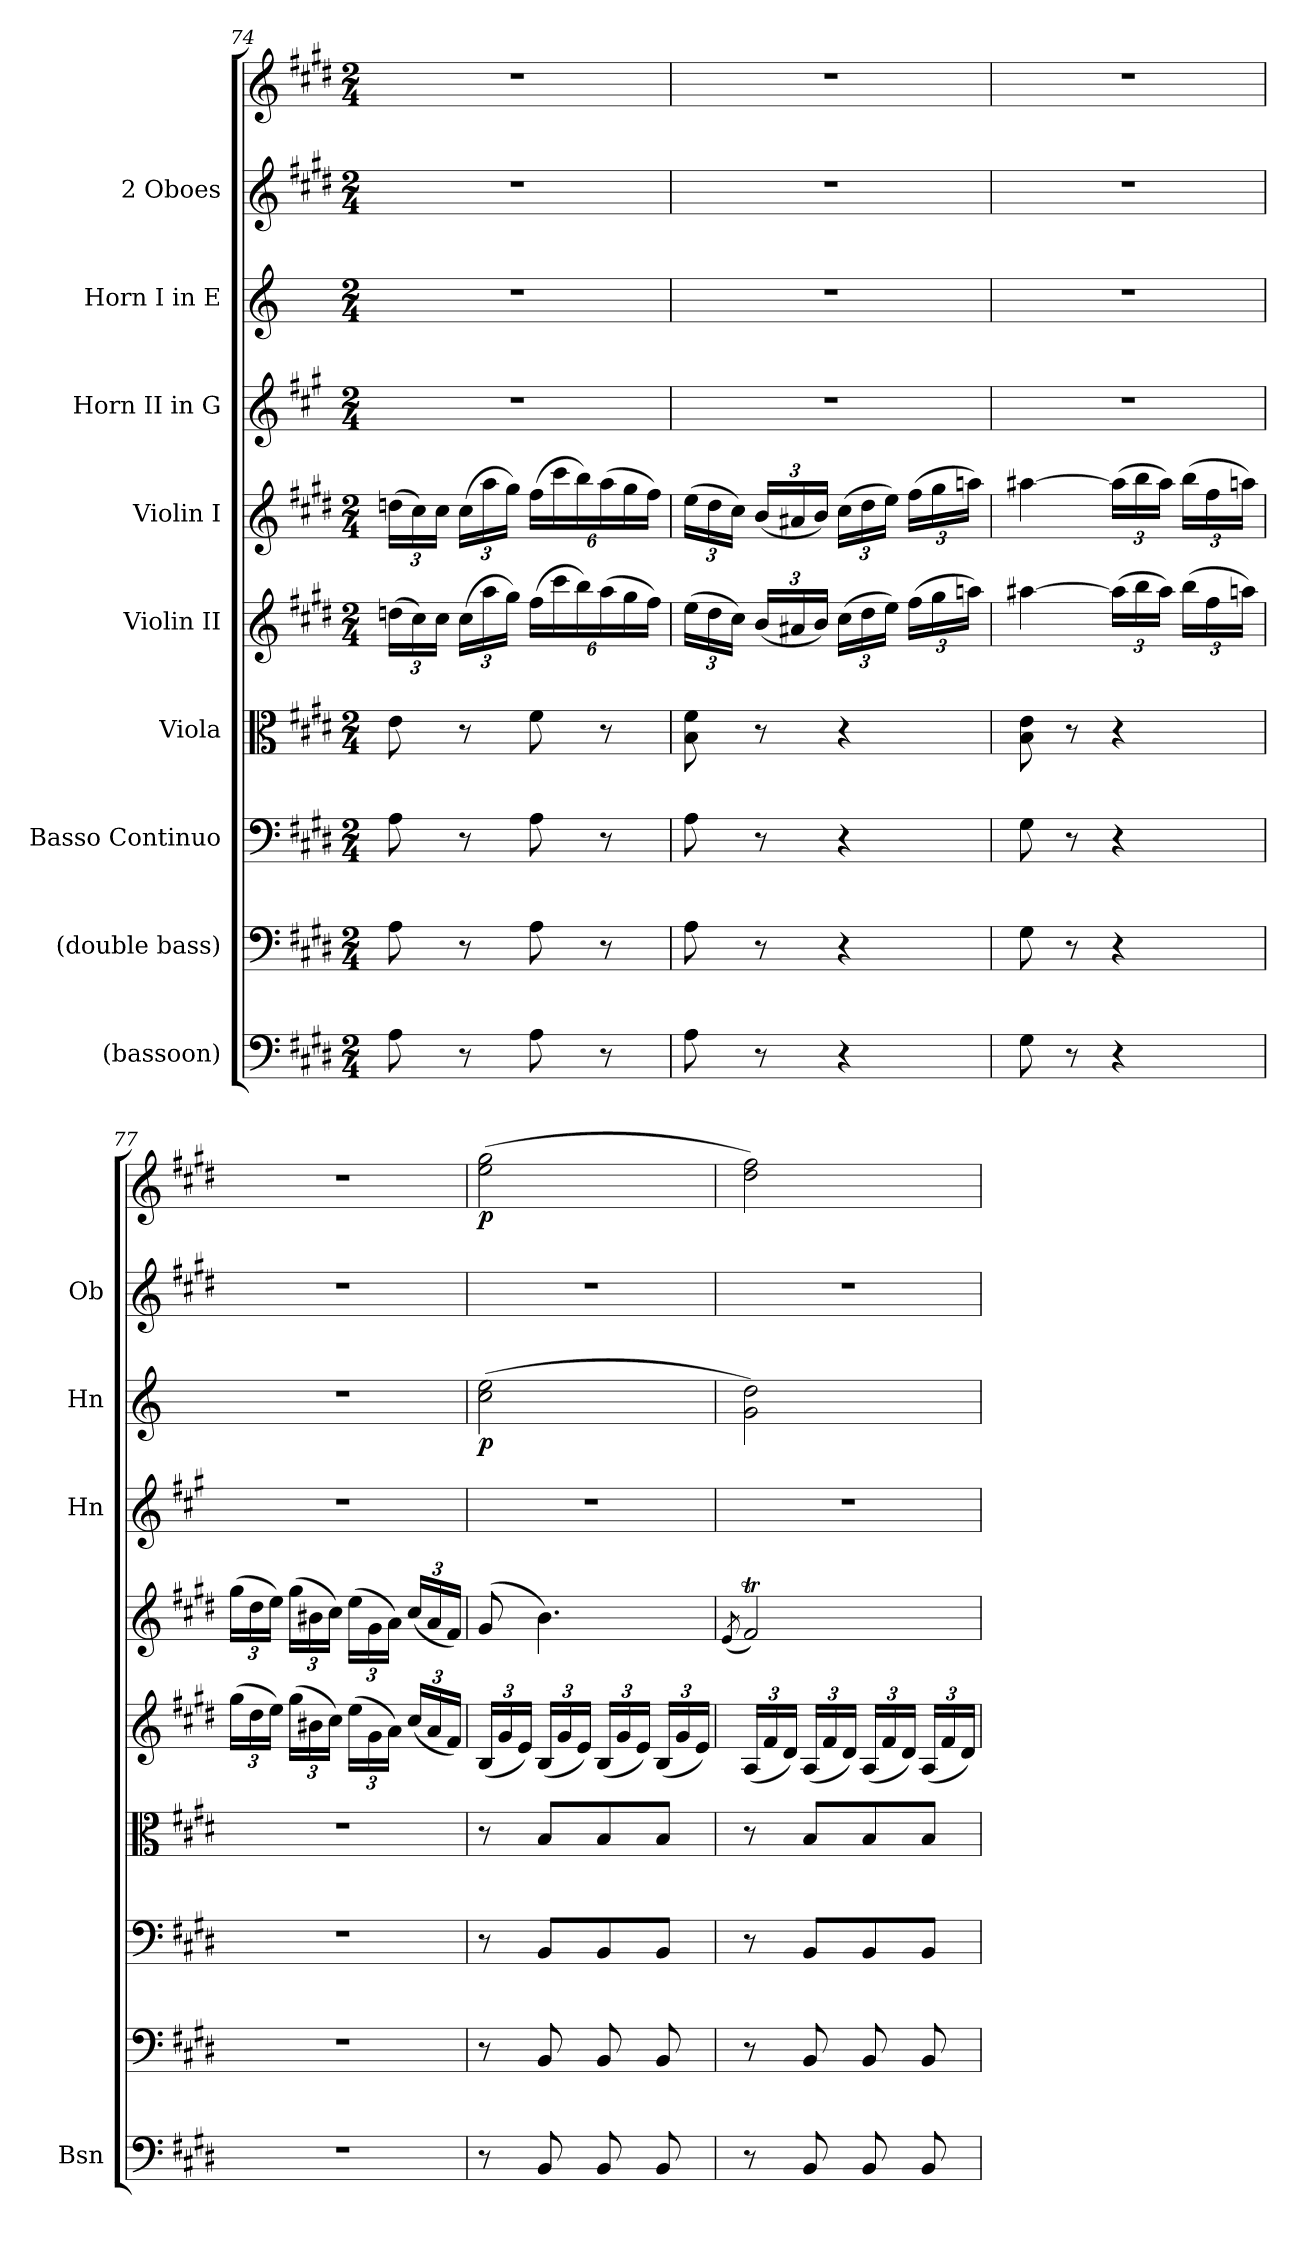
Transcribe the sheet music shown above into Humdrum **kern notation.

**kern	**kern	**kern	**kern	**kern	**kern	**kern	**kern	**dynam	**kern	**kern	**dynam
*part9	*part8	*part7	*part6	*part5	*part4	*part3	*part2	*part2	*part1	*part1	*part1
*staff10	*staff9	*staff8	*staff7	*staff6	*staff5	*staff4	*staff3	*staff3	*staff2	*staff1	*staff1/2
*I"(bassoon)	*I"(double bass)	*I"Basso Continuo	*I"Viola	*I"Violin II	*I"Violin I	*I"Horn II in G	*I"Horn I in E	*	*I"2 Oboes	*	*
*I'Bsn	*	*	*	*	*	*I'Hn	*I'Hn	*	*I'Ob	*	*
!!LO:LB:g=z
*clefF4	*clefF4	*clefF4	*clefC3	*clefG2	*clefG2	*clefG2	*clefG2	*	*clefG2	*clefG2	*
*	*ITrd7c12	*	*	*	*	*ITrd3c5	*ITrd5c8	*	*	*	*
*k[f#c#g#d#]	*k[f#c#g#d#]	*k[f#c#g#d#]	*k[f#c#g#d#]	*k[f#c#g#d#]	*k[f#c#g#d#]	*k[f#c#g#d#]	*k[f#c#g#d#]	*	*k[f#c#g#d#]	*k[f#c#g#d#]	*
*M2/4	*M2/4	*M2/4	*M2/4	*M2/4	*M2/4	*M2/4	*M2/4	*	*M2/4	*M2/4	*
*	*	*	*	*Xbrackettup	*Xbrackettup	*	*	*	*	*	*
=74	=74	=74	=74	=74	=74	=74	=74	=74	=74	=74	=74
8A\	8AA\	8A\	8e\	(>24ddn\LL	(>24ddn\LL	2r	2r	.	2r	2r	.
.	.	.	.	24cc#\)	24cc#\)	.	.	.	.	.	.
.	.	.	.	24cc#\JJ	24cc#\JJ	.	.	.	.	.	.
8r	8r	8r	8r	(>24cc#\LL	(>24cc#\LL	.	.	.	.	.	.
.	.	.	.	24aa\	24aa\	.	.	.	.	.	.
.	.	.	.	24gg#\JJ)	24gg#\JJ)	.	.	.	.	.	.
8A\	8AA\	8A\	8f#\	(>24ff#\LL	(>24ff#\LL	.	.	.	.	.	.
.	.	.	.	24ccc#\	24ccc#\	.	.	.	.	.	.
.	.	.	.	24bb\)	24bb\)	.	.	.	.	.	.
8r	8r	8r	8r	(>24aa\	(>24aa\	.	.	.	.	.	.
.	.	.	.	24gg#\	24gg#\	.	.	.	.	.	.
.	.	.	.	24ff#\JJ)	24ff#\JJ)	.	.	.	.	.	.
=75	=75	=75	=75	=75	=75	=75	=75	=75	=75	=75	=75
8A\	8AA\	8A\	8B\ 8f#\	(>24ee\LL	(>24ee\LL	2r	2r	.	2r	2r	.
.	.	.	.	24dd#\	24dd#\	.	.	.	.	.	.
.	.	.	.	24cc#\JJ)	24cc#\JJ)	.	.	.	.	.	.
8r	8r	8r	8r	(<24b/LL	(<24b/LL	.	.	.	.	.	.
.	.	.	.	24a#X/	24a#X/	.	.	.	.	.	.
.	.	.	.	24b/JJ)	24b/JJ)	.	.	.	.	.	.
4r	4r	4r	4r	(>24cc#\LL	(>24cc#\LL	.	.	.	.	.	.
.	.	.	.	24dd#\	24dd#\	.	.	.	.	.	.
.	.	.	.	24ee\JJ)	24ee\JJ)	.	.	.	.	.	.
.	.	.	.	(>24ff#\LL	(>24ff#\LL	.	.	.	.	.	.
.	.	.	.	24gg#\	24gg#\	.	.	.	.	.	.
.	.	.	.	24aan\JJ)	24aan\JJ)	.	.	.	.	.	.
=76	=76	=76	=76	=76	=76	=76	=76	=76	=76	=76	=76
8G#\	8GG#\	8G#\	8B\ 8e\	[4aa#X\	[4aa#X\	2r	2r	.	2r	2r	.
8r	8r	8r	8r	.	.	.	.	.	.	.	.
4r	4r	4r	4r	(>24aa#\LL]	(>24aa#\LL]	.	.	.	.	.	.
.	.	.	.	24bb\	24bb\	.	.	.	.	.	.
.	.	.	.	24aa#\JJ)	24aa#\JJ)	.	.	.	.	.	.
.	.	.	.	(>24bb\LL	(>24bb\LL	.	.	.	.	.	.
.	.	.	.	24ff#\	24ff#\	.	.	.	.	.	.
.	.	.	.	24aan\JJ)	24aan\JJ)	.	.	.	.	.	.
=77	=77	=77	=77	=77	=77	=77	=77	=77	=77	=77	=77
2r	2r	2r	2r	(>24gg#\LL	(>24gg#\LL	2r	2r	.	2r	2r	.
.	.	.	.	24dd#\	24dd#\	.	.	.	.	.	.
.	.	.	.	24ee\JJ)	24ee\JJ)	.	.	.	.	.	.
.	.	.	.	(>24gg#\LL	(>24gg#\LL	.	.	.	.	.	.
.	.	.	.	24b#X\	24b#X\	.	.	.	.	.	.
.	.	.	.	24cc#\JJ)	24cc#\JJ)	.	.	.	.	.	.
.	.	.	.	(>24ee\LL	(>24ee\LL	.	.	.	.	.	.
.	.	.	.	24g#\	24g#\	.	.	.	.	.	.
.	.	.	.	24a\JJ)	24a\JJ)	.	.	.	.	.	.
.	.	.	.	(<24cc#/LL	(<24cc#/LL	.	.	.	.	.	.
.	.	.	.	24a/	24a/	.	.	.	.	.	.
.	.	.	.	24f#/JJ)	24f#/JJ)	.	.	.	.	.	.
!!LO:PB:g=z
=78	=78	=78	=78	=78	=78	=78	=78	=78	=78	=78	=78
!	!	!	!	!	!	!	!	!LO:DY:b	!	!	!LO:DY:b
8r	8r	8r	8r	(<24B/LL	(>8g#/	2r	(>2e\ 2g#\	p	2r	(>2ee\ 2gg#\	p
.	.	.	.	24g#/	.	.	.	.	.	.	.
.	.	.	.	24e/JJ)	.	.	.	.	.	.	.
8BB/	8BBB/	8BB/L	8B/L	(<24B/LL	4.b\)	.	.	.	.	.	.
.	.	.	.	24g#/	.	.	.	.	.	.	.
.	.	.	.	24e/JJ)	.	.	.	.	.	.	.
8BB/	8BBB/	8BB/	8B/	(<24B/LL	.	.	.	.	.	.	.
.	.	.	.	24g#/	.	.	.	.	.	.	.
.	.	.	.	24e/JJ)	.	.	.	.	.	.	.
8BB/	8BBB/	8BB/J	8B/J	(<24B/LL	.	.	.	.	.	.	.
.	.	.	.	24g#/	.	.	.	.	.	.	.
.	.	.	.	24e/JJ)	.	.	.	.	.	.	.
=79	=79	=79	=79	=79	=79	=79	=79	=79	=79	=79	=79
.	.	.	.	.	(<8qe/	.	.	.	.	.	.
8r	8r	8r	8r	(<24A/LL	2f#T/)	2r	2B\ 2f#\)	.	2r	2dd#\ 2ff#\)	.
.	.	.	.	24f#/	.	.	.	.	.	.	.
.	.	.	.	24d#/JJ)	.	.	.	.	.	.	.
8BB/	8BBB/	8BB/L	8B/L	(<24A/LL	.	.	.	.	.	.	.
.	.	.	.	24f#/	.	.	.	.	.	.	.
.	.	.	.	24d#/JJ)	.	.	.	.	.	.	.
8BB/	8BBB/	8BB/	8B/	(<24A/LL	.	.	.	.	.	.	.
.	.	.	.	24f#/	.	.	.	.	.	.	.
.	.	.	.	24d#/JJ)	.	.	.	.	.	.	.
8BB/	8BBB/	8BB/J	8B/J	(<24A/LL	.	.	.	.	.	.	.
.	.	.	.	24f#/	.	.	.	.	.	.	.
.	.	.	.	24d#/JJ)	.	.	.	.	.	.	.
=	=	=	=	=	=	=	=	=	=	=	=
*-	*-	*-	*-	*-	*-	*-	*-	*-	*-	*-	*-
